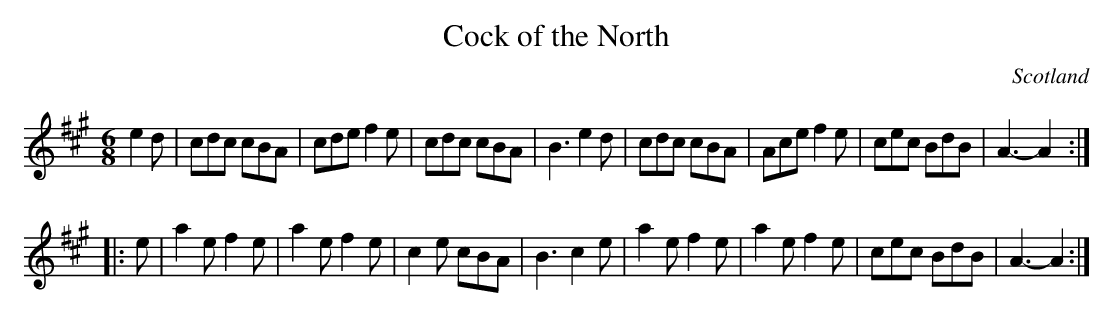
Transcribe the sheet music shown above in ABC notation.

X:1
T:Cock of the North
O:Scotland
M:6/8
K:A
e2d |\
cdc cBA | cde f2e | cdc cBA | B3 e2d |\
cdc cBA | Ace f2e | cec BdB | A3-A2 :|*
|:e |\
a2e f2e | a2e f2e | c2e cBA |B3 c2e |\
a2e f2e | a2e f2e | cec BdB | A3-A2 :|**
